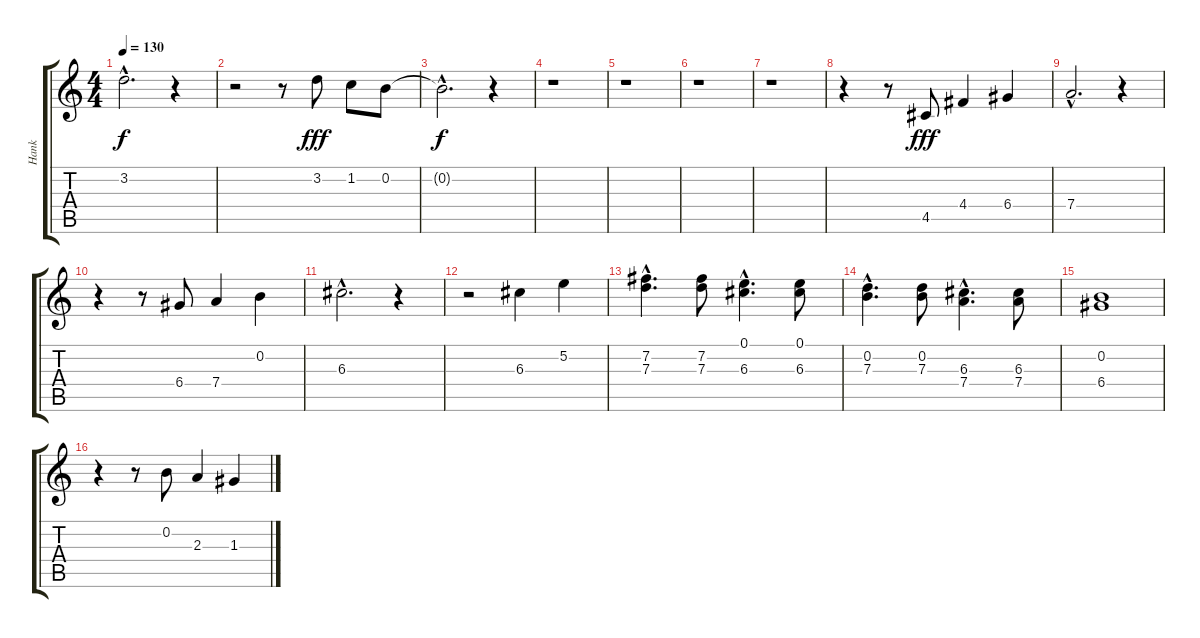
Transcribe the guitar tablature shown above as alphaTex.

\track ("Hank" "Hank") {instrument electricguitarclean}
\staff {score tabs}
\tuning (E4 B3 G3 D3 A2 E2) {hide}
\ts (4 4)
\tempo 130
\clef g2
\ks c
3.2{hac t}.2{d dy f} r.4 |
r.2 r.8 3.2.8{dy fff} 1.2.8 0.2.8 |
0.2{hac t}.2{d dy f} r.4 |
r.1 |
r.1 |
r.1 |
r.1 |
r.4 r.8 4.5.8{dy fff} 4.4.4 6.4.4 |
7.4{hac}.2{d} r.4 |
r.4 r.8 6.4.8 7.4.4 0.2.4 |
6.3{hac}.2{d} r.4 |
r.2 6.3.4 5.2.4 |
(7.2{hac} 7.3{hac}).4{d} (7.2 7.3).8 (0.1{hac} 6.3{hac}).4{d} (0.1 6.3).8 |
(0.2{hac} 7.3{hac}).4{d} (0.2 7.3).8 (6.3{hac} 7.4{hac}).4{d} (6.3 7.4).8 |
(0.2 6.4).1 |
r.4 r.8 0.2.8 2.3.4 1.3.4
